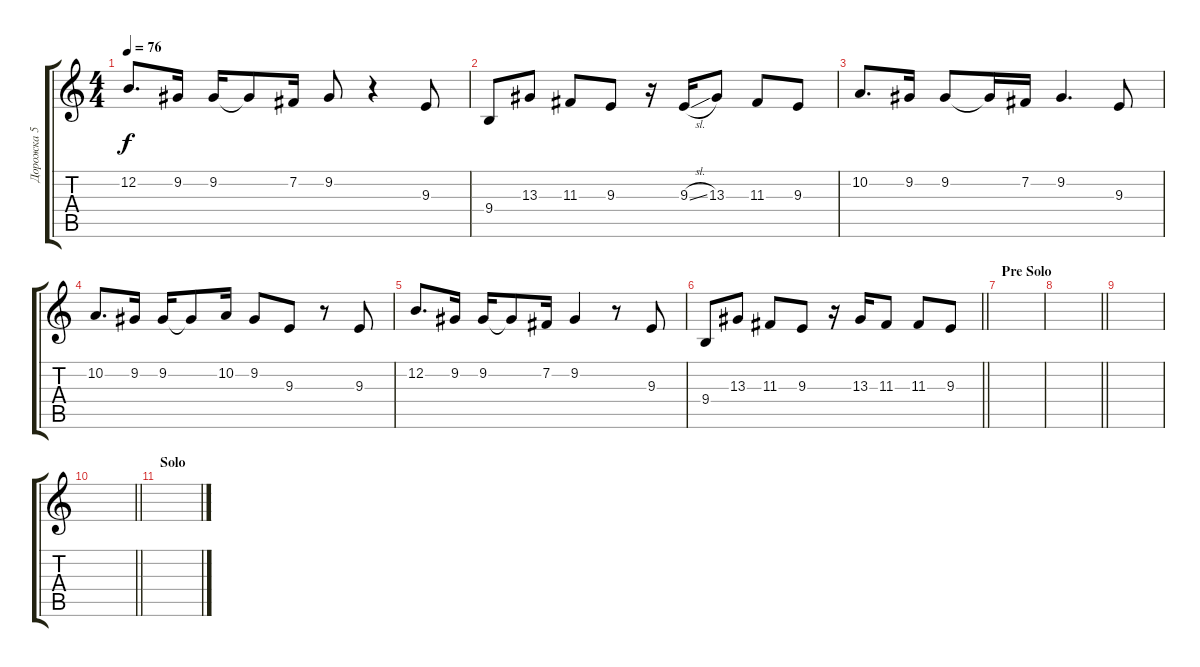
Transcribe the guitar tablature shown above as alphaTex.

\track ("Дорожка 5" "Дорожка 5") {instrument altosax}
\staff {score tabs}
\tuning (E4 B3 G3 D3 A2 E2) {hide}
\ts (4 4)
\tempo 76
\clef g2
\ks c
12.2.8{d dy f} 9.2.16 9.2.16 9.2{t}.8 7.2.16 9.2.8 r.4 9.3.8 |
9.4.8 13.3.8 11.3.8 9.3.8 r.16 9.3{sl}.16 13.3.8 11.3.8 9.3.8 |
10.2.8{d} 9.2.16 9.2.8 9.2{t}.16 7.2.16 9.2.4{d} 9.3.8 |
10.2.8{d} 9.2.16 9.2.16 9.2{t}.8 10.2.16 9.2.8 9.3.8 r.8 9.3.8 |
12.2.8{d} 9.2.16 9.2.16 9.2{t}.8 7.2.16 9.2.4 r.8 9.3.8 |
\barLineRight lightlight
9.4.8 13.3.8 11.3.8 9.3.8 r.16 13.3.16 11.3.8 11.3.8 9.3.8 |
\section ("" "Pre Solo")
|
\barLineRight lightlight
|
|
\barLineRight lightlight
|
\section ("" "Solo")
